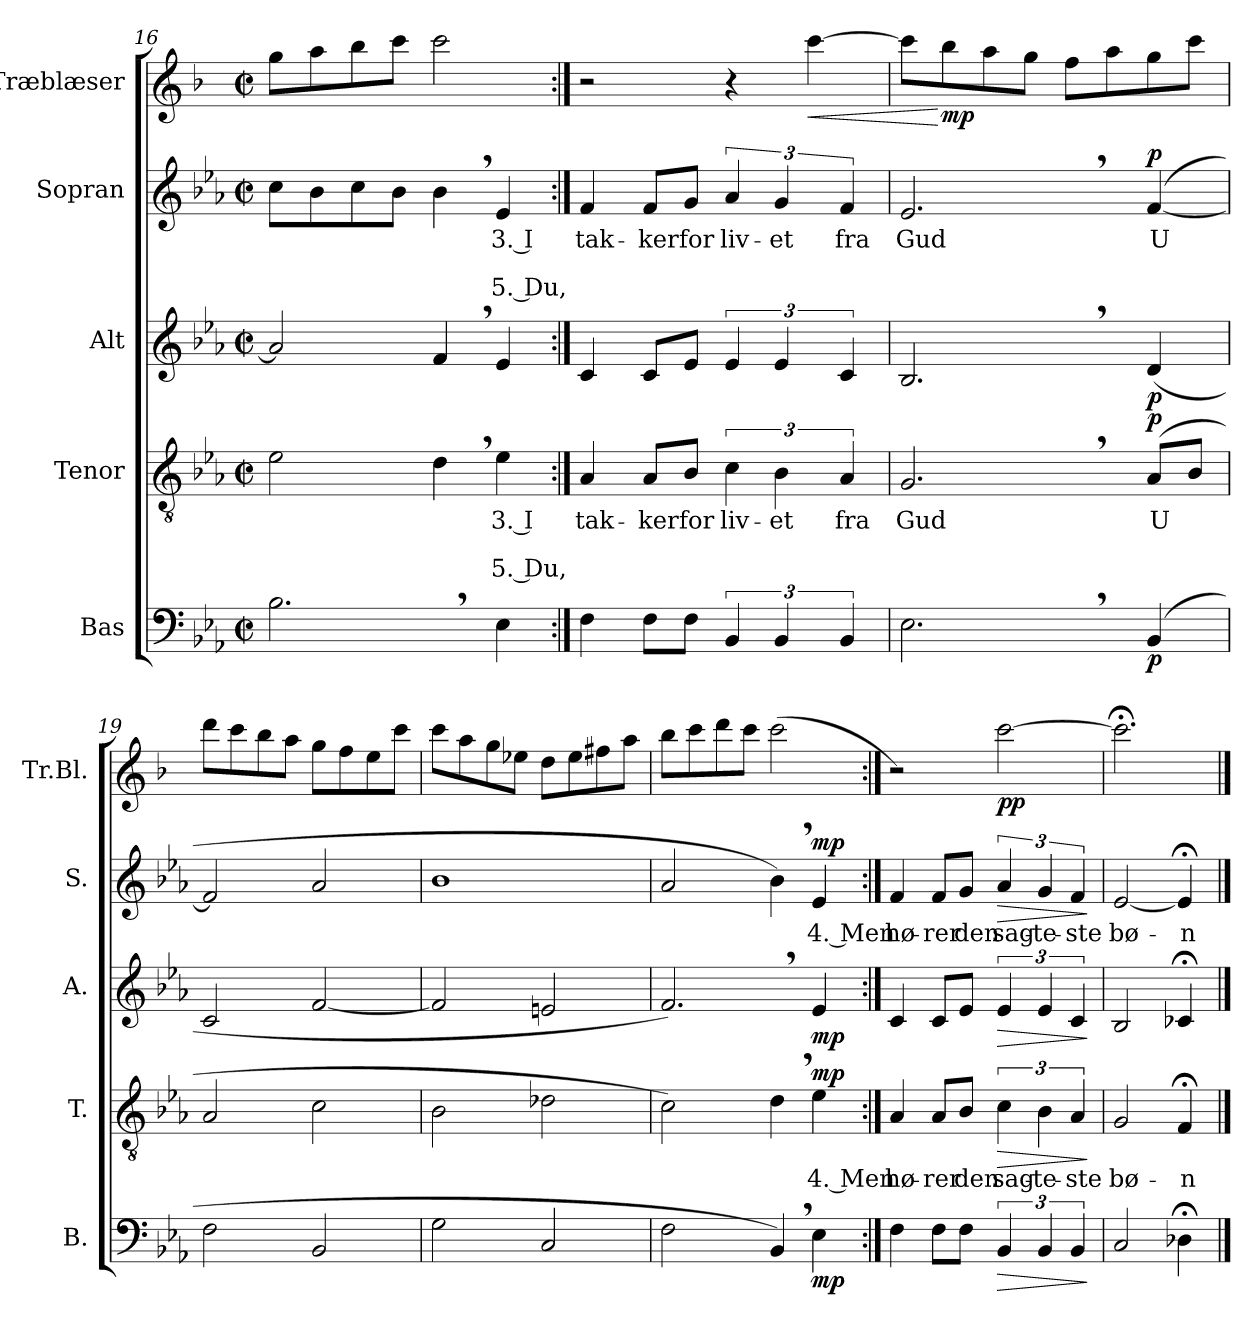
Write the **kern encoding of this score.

**kern	**dynam	**kern	**text	**text	**text	**dynam	**kern	**dynam	**kern	**text	**text	**text	**dynam	**kern	**dynam
*part5	*part5	*part4	*part4	*part4	*part4	*part4	*part3	*part3	*part2	*part2	*part2	*part2	*part2	*part1	*part1
*staff5	*staff5	*staff4	*staff4	*staff4	*staff4	*staff4	*staff3	*staff3	*staff2	*staff2	*staff2	*staff2	*staff2	*staff1	*staff1
*I"Bas	*	*I"Tenor	*	*	*	*	*I"Alt	*	*I"Sopran	*	*	*	*	*I"Træblæser	*
*I'B.	*	*I'T.	*	*	*	*	*I'A.	*	*I'S.	*	*	*	*	*I'Tr.Bl.	*
*clefF4	*	*clefGv2	*	*	*	*	*clefG2	*	*clefG2	*	*	*	*	*clefG2	*
*	*	*	*	*	*	*	*	*	*	*	*	*	*	*ITrd1c2	*
*k[b-e-a-]	*	*k[b-e-a-]	*	*	*	*	*k[b-e-a-]	*	*k[b-e-a-]	*	*	*	*	*k[b-e-a-]	*
*M2/2	*	*M2/2	*	*	*	*	*M2/2	*	*M2/2	*	*	*	*	*M2/2	*
*met(c|)	*	*met(c|)	*	*	*	*	*met(c|)	*	*met(c|)	*	*	*	*	*met(c|)	*
=16	=16	=16	=16	=16	=16	=16	=16	=16	=16	=16	=16	=16	=16	=16	=16
2.B-,\	.	2e-\	.	.	.	.	2a-/]	.	8cc\L	.	.	.	.	8ff!\L	.
.	.	.	.	.	.	.	.	.	8b-\	.	.	.	.	8gg!\	.
.	.	.	.	.	.	.	.	.	8cc\	.	.	.	.	8aa-!\	.
.	.	.	.	.	.	.	.	.	8b-\J	.	.	.	.	8bb-!\J	.
.	.	4d,\	.	.	.	.	4f,/	.	4b-,\	.	.	.	.	2bb-!\	.
!	!	!	!LO:LY:b	!	!LO:LY:b	!	!	!	!	!LO:LY:b	!	!LO:LY:b	!	!	!
4E-\	.	4e-\	3. I	.	5. Du,	.	4e-/	.	4e-/	3. I	.	5. Du,	.	.	.
=17:|!	=17:|!	=17:|!	=17:|!	=17:|!	=17:|!	=17:|!	=17:|!	=17:|!	=17:|!	=17:|!	=17:|!	=17:|!	=17:|!	=17:|!	=17:|!
!	!	!	!LO:LY:b	!	!	!	!	!	!	!LO:LY:b	!	!	!	!	!
4F\	.	4A-/	tak-	.	.	.	4c/	.	4f/	tak-	.	.	.	2r	.
!	!	!	!LO:LY:b	!	!	!	!	!	!	!LO:LY:b	!	!	!	!	!
8F\L	.	8A-/L	-ker	.	.	.	8c/L	.	8f/L	-ker	.	.	.	.	.
!	!	!	!LO:LY:b	!	!	!	!	!	!	!LO:LY:b	!	!	!	!	!
8F\J	.	8B-/J	for	.	.	.	8e-/J	.	8g/J	for	.	.	.	.	.
!	!	!	!LO:LY:b	!	!	!	!	!	!	!LO:LY:b	!	!	!	!	!
6BB-/	.	6c\	liv-	.	.	.	6e-/	.	6a-/	liv-	.	.	.	4r	.
!	!	!	!LO:LY:b	!	!	!	!	!	!	!LO:LY:b	!	!	!	!	!
6BB-/	.	6B-\	-et	.	.	.	6e-/	.	6g/	-et	.	.	.	.	.
!	!	!	!	!	!	!	!	!	!	!	!	!	!	!	!LO:HP:b
.	.	.	.	.	.	.	.	.	.	.	.	.	.	[4bb-!\	<
!	!	!	!LO:LY:b	!	!	!	!	!	!	!LO:LY:b	!	!	!	!	!
6BB-/	.	6A-/	fra	.	.	.	6c/	.	6f/	fra	.	.	.	.	.
=18	=18	=18	=18	=18	=18	=18	=18	=18	=18	=18	=18	=18	=18	=18	=18
!	!	!	!LO:LY:b	!	!	!	!	!	!	!LO:LY:b	!	!	!	!	!
2.E-,\	.	2.G,/	Gud	.	.	.	2.B-,/	.	2.e-,/	Gud	.	.	.	8bb-!\L]	.
!	!	!	!	!	!	!	!	!	!	!	!	!	!	!	!LO:DY:n=1:b
.	.	.	.	.	.	.	.	.	.	.	.	.	.	8aa-!\	[ mp
.	.	.	.	.	.	.	.	.	.	.	.	.	.	8gg!\	.
.	.	.	.	.	.	.	.	.	.	.	.	.	.	8ff!\J	.
.	.	.	.	.	.	.	.	.	.	.	.	.	.	8ee-!\L	.
.	.	.	.	.	.	.	.	.	.	.	.	.	.	8gg!\	.
!	!LO:DY:b	!	!LO:LY:b	!	!	!LO:DY:b	!	!LO:DY:b	!	!LO:LY:b	!	!	!LO:DY:b	!	!
(4BB-/	p	(8A-/L	U	.	.	p	(4d/	p	([4f/	U	.	.	p	8ff!\	.
.	.	8B-/J	.	.	.	.	.	.	.	.	.	.	.	8bb-!\J	.
=19	=19	=19	=19	=19	=19	=19	=19	=19	=19	=19	=19	=19	=19	=19	=19
2F\	.	2A-/	.	.	.	.	2c/	.	2f/]	.	.	.	.	8ccc!\L	.
.	.	.	.	.	.	.	.	.	.	.	.	.	.	8bb-!\	.
.	.	.	.	.	.	.	.	.	.	.	.	.	.	8aa-!\	.
.	.	.	.	.	.	.	.	.	.	.	.	.	.	8gg!\J	.
2BB-/	.	2c\	.	.	.	.	[2f/	.	2a-/	.	.	.	.	8ff!\L	.
.	.	.	.	.	.	.	.	.	.	.	.	.	.	8ee-!\	.
.	.	.	.	.	.	.	.	.	.	.	.	.	.	8dd!\	.
.	.	.	.	.	.	.	.	.	.	.	.	.	.	8bb-!\J	.
!!LO:LB:g=z
=20	=20	=20	=20	=20	=20	=20	=20	=20	=20	=20	=20	=20	=20	=20	=20
2G\	.	2B-\	.	.	.	.	2f/]	.	1b-	.	.	.	.	8bb-!\L	.
.	.	.	.	.	.	.	.	.	.	.	.	.	.	8gg!\	.
.	.	.	.	.	.	.	.	.	.	.	.	.	.	8ff!\	.
.	.	.	.	.	.	.	.	.	.	.	.	.	.	8dd-X!\J	.
2C/	.	2d-X\	.	.	.	.	2en/	.	.	.	.	.	.	8cc!\L	.
.	.	.	.	.	.	.	.	.	.	.	.	.	.	8dd-!\	.
.	.	.	.	.	.	.	.	.	.	.	.	.	.	8een!\	.
.	.	.	.	.	.	.	.	.	.	.	.	.	.	8gg!\J	.
=21	=21	=21	=21	=21	=21	=21	=21	=21	=21	=21	=21	=21	=21	=21	=21
2F\	.	2c\)	.	.	.	.	2.f,/)	.	2a-/	.	.	.	.	8aa-!\L	.
.	.	.	.	.	.	.	.	.	.	.	.	.	.	8bb-!\	.
.	.	.	.	.	.	.	.	.	.	.	.	.	.	8ccc!\	.
.	.	.	.	.	.	.	.	.	.	.	.	.	.	8bb-!\J	.
4BB-,/)	.	4d,\	.	.	.	.	.	.	4b-,\)	.	.	.	.	(2bb-!\	.
!	!LO:DY:b	!	!LO:LY:b	!	!	!LO:DY:b	!	!LO:DY:b	!	!LO:LY:b	!	!	!LO:DY:b	!	!
4E-\	mp	4e-\	4. Men	.	.	mp	4e-/	mp	4e-/	4. Men	.	.	mp	.	.
=22:|!	=22:|!	=22:|!	=22:|!	=22:|!	=22:|!	=22:|!	=22:|!	=22:|!	=22:|!	=22:|!	=22:|!	=22:|!	=22:|!	=22:|!	=22:|!
!	!	!	!LO:LY:b	!	!	!	!	!	!	!LO:LY:b	!	!	!	!	!
4F\	.	4A-/	hø-	.	.	.	4c/	.	4f/	hø-	.	.	.	2r)	.
!	!	!	!LO:LY:b	!	!	!	!	!	!	!LO:LY:b	!	!	!	!	!
8F\L	.	8A-/L	-rer	.	.	.	8c/L	.	8f/L	-rer	.	.	.	.	.
!	!	!	!LO:LY:b	!	!	!	!	!	!	!LO:LY:b	!	!	!	!	!
8F\J	.	8B-/J	den	.	.	.	8e-/J	.	8g/J	den	.	.	.	.	.
!	!LO:HP:b	!	!LO:LY:b	!	!	!LO:HP:b	!	!LO:HP:b	!	!LO:LY:b	!	!	!LO:HP:b	!	!LO:DY:b
6BB-/	>	6c\	sag-	.	.	>	6e-/	>	6a-/	sag-	.	.	>	[2bb-!\	pp
!	!	!	!LO:LY:b	!	!	!	!	!	!	!LO:LY:b	!	!	!	!	!
6BB-/	.	6B-\	-te-	.	.	.	6e-/	.	6g/	-te-	.	.	.	.	.
!	!	!	!LO:LY:b	!	!	!	!	!	!	!LO:LY:b	!	!	!	!	!
6BB-/	.	6A-/	-ste	.	.	.	6c/	.	6f/	-ste	.	.	.	.	.
.	]	.	.	.	.	]	.	]	.	.	.	.	]	.	.
=23	=23	=23	=23	=23	=23	=23	=23	=23	=23	=23	=23	=23	=23	=23	=23
!	!	!	!LO:LY:b	!	!	!	!	!	!	!LO:LY:b	!	!	!	!	!
2C/	.	2G/	bø-	.	.	.	2B-/	.	[2e-/	bø-	.	.	.	2.bb-;<!\]	.
!	!	!	!LO:LY:b	!	!	!	!	!	!	!LO:LY:b	!	!	!	!	!
4D-X;<\	.	4F;</	-n	.	.	.	4c-X;</	.	4e-;</]	-n	.	.	.	.	.
==	==	==	==	==	==	==	==	==	==	==	==	==	==	==	==
*-	*-	*-	*-	*-	*-	*-	*-	*-	*-	*-	*-	*-	*-	*-	*-
